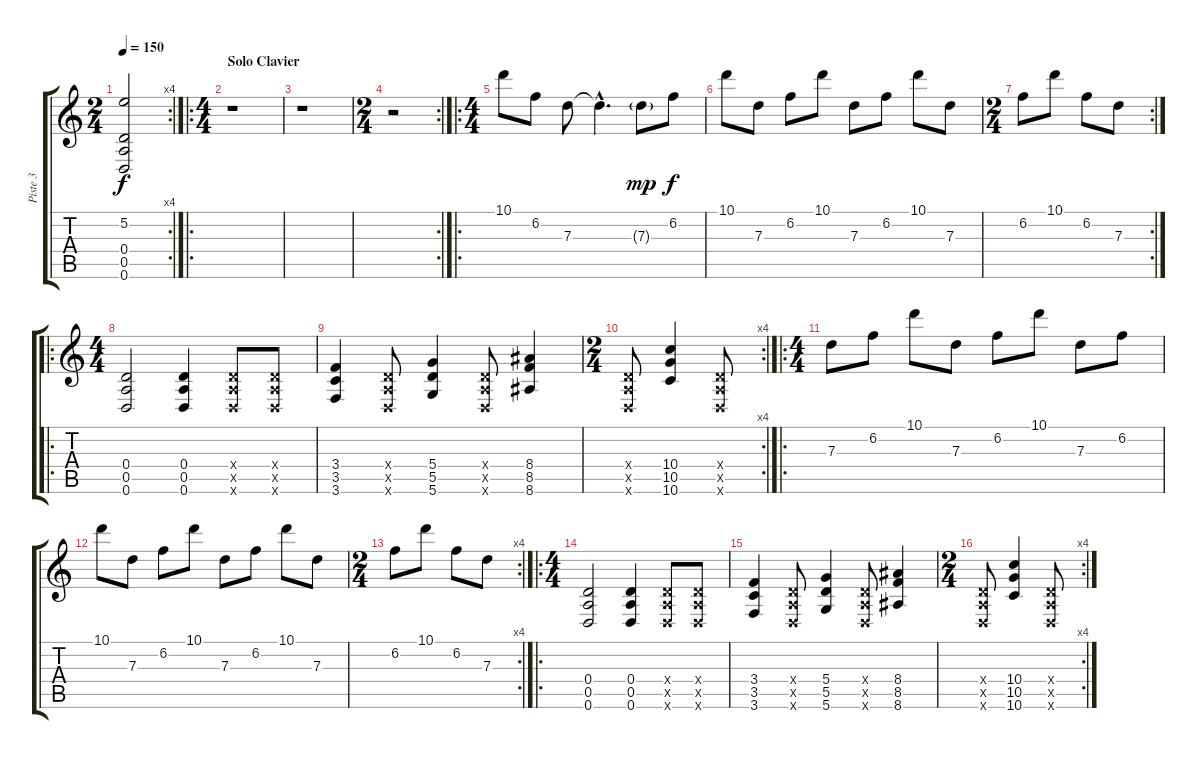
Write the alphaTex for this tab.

\track ("Piste 3" "Piste 3") {instrument overdrivenguitar}
\staff {score tabs}
\tuning (E4 B3 G3 D3 A2 D2) {hide}
\rc 4
\ts (2 4)
\tempo 150
\clef g2
\ks c
(5.2{t} 0.4{t} 0.5{t} 0.6{t}).2{dy f} |
\ro
\ts (4 4)
\section ("" "Solo Clavier")
r.1 |
r.1 |
\rc 2
\ts (2 4)
r.2 |
\ro
\ts (4 4)
10.1.8 6.2.8 7.3.8 7.3{hac t}.4{d} 7.3{g}.8{dy mp} 6.2.8{dy f} |
10.1.8 7.3.8 6.2.8 10.1.8 7.3.8 6.2.8 10.1.8 7.3.8 |
\rc 2
\ts (2 4)
6.2.8 10.1.8 6.2.8 7.3.8 |
\ro
\ts (4 4)
(0.4 0.5 0.6).2 (0.4 0.5 0.6).4 (0.4{x} 0.5{x} 0.6{x}).8 (0.4{x} 0.5{x} 0.6{x}).8 |
(3.4 3.5 3.6).4 (0.4{x} 0.5{x} 0.6{x}).8 (5.4 5.5 5.6).4 (0.4{x} 0.5{x} 0.6{x}).8 (8.4 8.5 8.6).4 |
\rc 4
\ts (2 4)
(0.4{x} 0.5{x} 0.6{x}).8 (10.4 10.5 10.6).4 (0.4{x} 0.5{x} 0.6{x}).8 |
\ro
\ts (4 4)
7.3.8{volume 7 instrument guitarharmonics} 6.2.8 10.1.8 7.3.8 6.2.8 10.1.8 7.3.8 6.2.8 |
10.1.8 7.3.8 6.2.8 10.1.8 7.3.8 6.2.8 10.1.8 7.3.8 |
\rc 4
\ts (2 4)
6.2.8 10.1.8 6.2.8 7.3.8 |
\ro
\ts (4 4)
(0.4 0.5 0.6).2{volume 12 instrument overdrivenguitar} (0.4 0.5 0.6).4 (0.4{x} 0.5{x} 0.6{x}).8 (0.4{x} 0.5{x} 0.6{x}).8 |
(3.4 3.5 3.6).4 (0.4{x} 0.5{x} 0.6{x}).8 (5.4 5.5 5.6).4 (0.4{x} 0.5{x} 0.6{x}).8 (8.4 8.5 8.6).4 |
\rc 4
\ts (2 4)
(0.4{x} 0.5{x} 0.6{x}).8 (10.4 10.5 10.6).4 (0.4{x} 0.5{x} 0.6{x}).8
